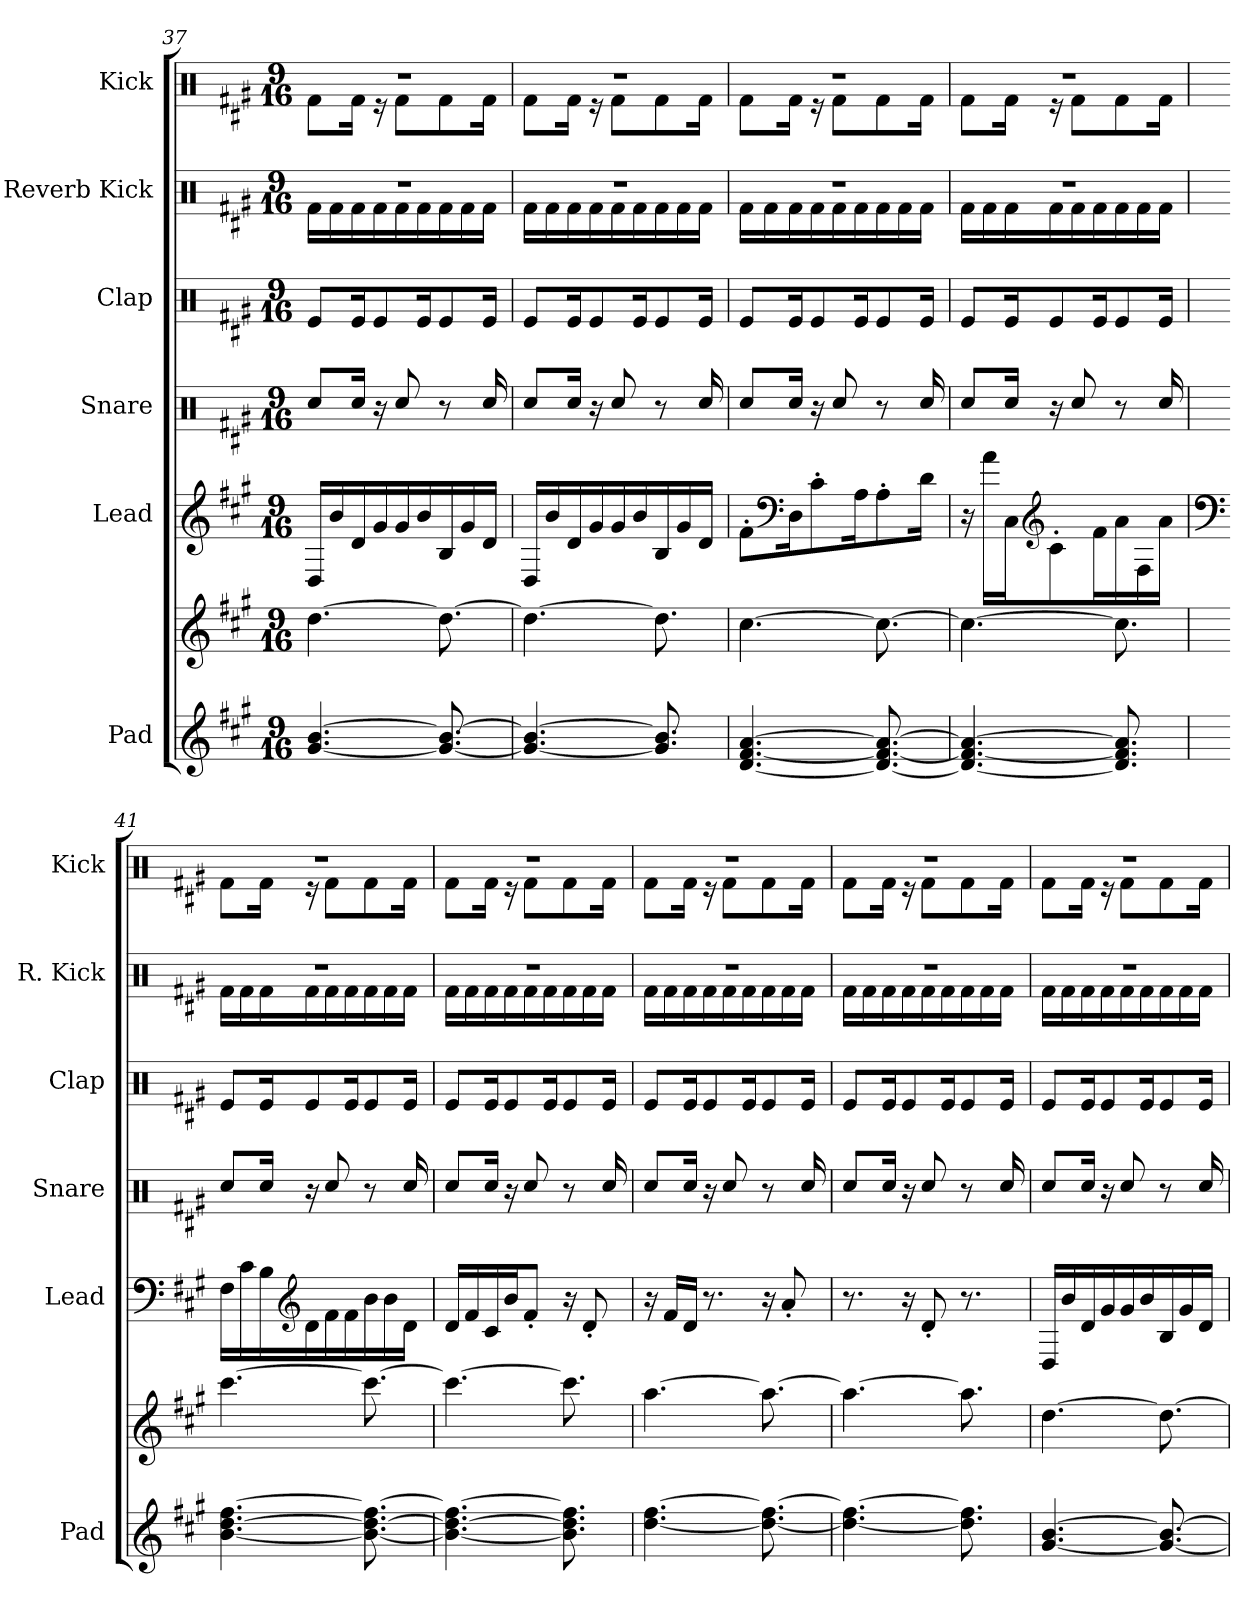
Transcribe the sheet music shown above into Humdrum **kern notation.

**kern	**kern	**kern	**kern	**kern	**kern	**kern
*part6	*part6	*part5	*part4	*part3	*part2	*part1
*staff7	*staff6	*staff5	*staff4	*staff3	*staff2	*staff1
*I"Pad	*	*I"Lead	*I"Snare	*I"Clap	*I"Reverb Kick	*I"Kick
*I'Pad	*	*I'Lead	*I'Snare	*I'Clap	*I'R. Kick	*I'Kick
!!LO:PB:g=z
*clefG2	*clefG2	*clefG2	*clefX	*clefX	*clefX	*clefX
*k[f#c#g#]	*k[f#c#g#]	*k[f#c#g#]	*k[f#c#g#]	*k[f#c#g#]	*k[f#c#g#]	*k[f#c#g#]
*M9/16	*M9/16	*M9/16	*M9/16	*M9/16	*M9/16	*M9/16
=37	=37	=37	=37	=37	=37	=37
*	*	*	*	*	*^	*^
[4.g#/ [4.b/	[4.dd\	16D/LL	8Rcc/L	8Re/L	16%9r	16Rf\LL	16%9r	8Rf\L
.	.	16b/	.	.	.	16Rf\	.	.
.	.	16d/	16Rcc/Jk	16Re/K	.	16Rf\	.	16Rf\Jk
.	.	16g#/	16r	8Re/	.	16Rf\	.	16r
.	.	16g#/	8Rcc/	.	.	16Rf\	.	8Rf\L
.	.	16b/	.	16Re/K	.	16Rf\	.	.
8.g#/_ 8.b/_	8.dd\_	16B/	8r	8Re/	.	16Rf\	.	8Rf\
.	.	16g#/	.	.	.	16Rf\	.	.
.	.	16d/JJ	16Rcc/	16Re/Jk	.	16Rf\JJ	.	16Rf\Jk
=38	=38	=38	=38	=38	=38	=38	=38	=38
4.g#/_ 4.b/_	4.dd\_	16D/LL	8Rcc/L	8Re/L	16%9r	16Rf\LL	16%9r	8Rf\L
.	.	16b/	.	.	.	16Rf\	.	.
.	.	16d/	16Rcc/Jk	16Re/K	.	16Rf\	.	16Rf\Jk
.	.	16g#/	16r	8Re/	.	16Rf\	.	16r
.	.	16g#/	8Rcc/	.	.	16Rf\	.	8Rf\L
.	.	16b/	.	16Re/K	.	16Rf\	.	.
8.g#/] 8.b/]	8.dd\]	16B/	8r	8Re/	.	16Rf\	.	8Rf\
.	.	16g#/	.	.	.	16Rf\	.	.
.	.	16d/JJ	16Rcc/	16Re/Jk	.	16Rf\JJ	.	16Rf\Jk
=39	=39	=39	=39	=39	=39	=39	=39	=39
[4.d/ [4.f#/ [4.a/	[4.cc#\	8f#'\L	8Rcc/L	8Re/L	16%9r	16Rf\LL	16%9r	8Rf\L
.	.	.	.	.	.	16Rf\	.	.
*	*	*clefF4	*	*	*	*	*	*
.	.	16D\K	16Rcc/Jk	16Re/K	.	16Rf\	.	16Rf\Jk
.	.	8c#'\	16r	8Re/	.	16Rf\	.	16r
.	.	.	8Rcc/	.	.	16Rf\	.	8Rf\L
.	.	16A\K	.	16Re/K	.	16Rf\	.	.
8.d/_ 8.f#/_ 8.a/_	8.cc#\_	8A'\	8r	8Re/	.	16Rf\	.	8Rf\
.	.	.	.	.	.	16Rf\	.	.
.	.	16d\Jk	16Rcc/	16Re/Jk	.	16Rf\JJ	.	16Rf\Jk
=40	=40	=40	=40	=40	=40	=40	=40	=40
4.d/_ 4.f#/_ 4.a/_	4.cc#\_	16r	8Rcc/L	8Re/L	16%9r	16Rf\LL	16%9r	8Rf\L
.	.	16a\LL	.	.	.	16Rf\	.	.
.	.	16C#\J	16Rcc/Jk	16Re/K	.	16Rf\	.	16Rf\Jk
*	*	*clefG2	*	*	*	*	*	*
.	.	8c#'\	16r	8Re/	.	16Rf\	.	16r
.	.	.	8Rcc/	.	.	16Rf\	.	8Rf\L
.	.	16f#\L	.	16Re/K	.	16Rf\	.	.
8.d/] 8.f#/] 8.a/]	8.cc#\]	16a\	8r	8Re/	.	16Rf\	.	8Rf\
.	.	16F#\	.	.	.	16Rf\	.	.
.	.	16a\JJ	16Rcc/	16Re/Jk	.	16Rf\JJ	.	16Rf\Jk
!!LO:LB:g=z	!!
=41	=41	=41	=41	=41	=41	=41	=41	=41
*	*	*clefF4	*	*	*	*	*	*
[4.b\ [4.dd\ [4.ff#\	[4.ccc#\	16F#\LL	8Rcc/L	8Re/L	16%9r	16Rf\LL	16%9r	8Rf\L
.	.	16c#\	.	.	.	16Rf\	.	.
.	.	16B\	16Rcc/Jk	16Re/K	.	16Rf\	.	16Rf\Jk
*	*	*clefG2	*	*	*	*	*	*
.	.	16d\	16r	8Re/	.	16Rf\	.	16r
.	.	16f#\	8Rcc/	.	.	16Rf\	.	8Rf\L
.	.	16f#\	.	16Re/K	.	16Rf\	.	.
8.b\_ 8.dd\_ 8.ff#\_	8.ccc#\_	16b\	8r	8Re/	.	16Rf\	.	8Rf\
.	.	16b\	.	.	.	16Rf\	.	.
.	.	16d\JJ	16Rcc/	16Re/Jk	.	16Rf\JJ	.	16Rf\Jk
=42	=42	=42	=42	=42	=42	=42	=42	=42
4.b\_ 4.dd\_ 4.ff#\_	4.ccc#\_	16d/LL	8Rcc/L	8Re/L	16%9r	16Rf\LL	16%9r	8Rf\L
.	.	16f#/	.	.	.	16Rf\	.	.
.	.	16c#/	16Rcc/Jk	16Re/K	.	16Rf\	.	16Rf\Jk
.	.	16b/J	16r	8Re/	.	16Rf\	.	16r
.	.	8f#'/J	8Rcc/	.	.	16Rf\	.	8Rf\L
.	.	.	.	16Re/K	.	16Rf\	.	.
8.b\] 8.dd\] 8.ff#\]	8.ccc#\]	16r	8r	8Re/	.	16Rf\	.	8Rf\
.	.	8d'/	.	.	.	16Rf\	.	.
.	.	.	16Rcc/	16Re/Jk	.	16Rf\JJ	.	16Rf\Jk
=43	=43	=43	=43	=43	=43	=43	=43	=43
[4.dd\ [4.ff#\	[4.aa\	16r	8Rcc/L	8Re/L	16%9r	16Rf\LL	16%9r	8Rf\L
.	.	16f#/LL	.	.	.	16Rf\	.	.
.	.	16d/JJ	16Rcc/Jk	16Re/K	.	16Rf\	.	16Rf\Jk
.	.	8.r	16r	8Re/	.	16Rf\	.	16r
.	.	.	8Rcc/	.	.	16Rf\	.	8Rf\L
.	.	.	.	16Re/K	.	16Rf\	.	.
8.dd\_ 8.ff#\_	8.aa\_	16r	8r	8Re/	.	16Rf\	.	8Rf\
.	.	8a'/	.	.	.	16Rf\	.	.
.	.	.	16Rcc/	16Re/Jk	.	16Rf\JJ	.	16Rf\Jk
=44	=44	=44	=44	=44	=44	=44	=44	=44
4.dd\_ 4.ff#\_	4.aa\_	8.r	8Rcc/L	8Re/L	16%9r	16Rf\LL	16%9r	8Rf\L
.	.	.	.	.	.	16Rf\	.	.
.	.	.	16Rcc/Jk	16Re/K	.	16Rf\	.	16Rf\Jk
.	.	16r	16r	8Re/	.	16Rf\	.	16r
.	.	8d'/	8Rcc/	.	.	16Rf\	.	8Rf\L
.	.	.	.	16Re/K	.	16Rf\	.	.
8.dd\] 8.ff#\]	8.aa\]	8.r	8r	8Re/	.	16Rf\	.	8Rf\
.	.	.	.	.	.	16Rf\	.	.
.	.	.	16Rcc/	16Re/Jk	.	16Rf\JJ	.	16Rf\Jk
!!LO:PB:g=z	!!
=45	=45	=45	=45	=45	=45	=45	=45	=45
[4.g#/ [4.b/	[4.dd\	16D/LL	8Rcc/L	8Re/L	16%9r	16Rf\LL	16%9r	8Rf\L
.	.	16b/	.	.	.	16Rf\	.	.
.	.	16d/	16Rcc/Jk	16Re/K	.	16Rf\	.	16Rf\Jk
.	.	16g#/	16r	8Re/	.	16Rf\	.	16r
.	.	16g#/	8Rcc/	.	.	16Rf\	.	8Rf\L
.	.	16b/	.	16Re/K	.	16Rf\	.	.
8.g#/_ 8.b/_	8.dd\_	16B/	8r	8Re/	.	16Rf\	.	8Rf\
.	.	16g#/	.	.	.	16Rf\	.	.
.	.	16d/JJ	16Rcc/	16Re/Jk	.	16Rf\JJ	.	16Rf\Jk
*	*	*	*	*	*v	*v	*	*
*	*	*	*	*	*	*v	*v
=	=	=	=	=	=	=
*-	*-	*-	*-	*-	*-	*-
